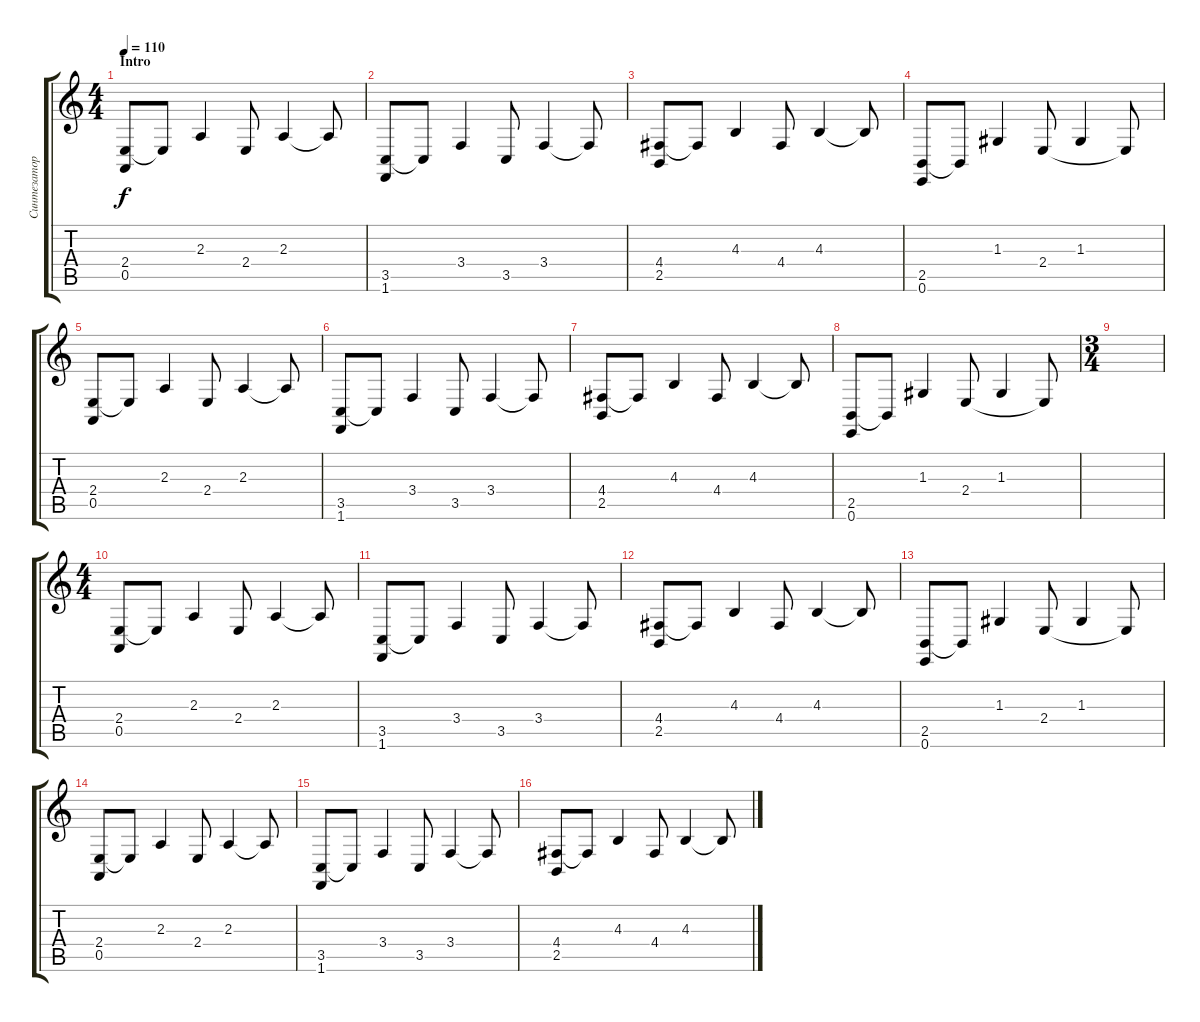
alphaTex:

\track ("Синтезатор" "Синтезатор") {instrument electricgrandpiano}
\staff {score tabs}
\tuning (E4 B3 G3 D3 A2 E2) {hide}
\ts (4 4)
\section ("" "Intro")
\tempo 110
\clef g2
\ks c
(2.4 0.5).8{dy f instrument electricgrandpiano} 2.4{t}.8 2.3.4 2.4.8 2.3.4 2.3{t}.8 |
(3.5 1.6).8 3.5{t}.8 3.4.4 3.5.8 3.4.4 3.4{t}.8 |
(4.4 2.5).8 4.4{t}.8 4.3.4 4.4.8 4.3.4 4.3{t}.8 |
(2.5 0.6).8 2.5{t}.8 1.3.4 2.4.8 1.3.4 2.4{t}.8 |
(2.4 0.5).8 2.4{t}.8 2.3.4 2.4.8 2.3.4 2.3{t}.8 |
(3.5 1.6).8 3.5{t}.8 3.4.4 3.5.8 3.4.4 3.4{t}.8 |
(4.4 2.5).8 4.4{t}.8 4.3.4 4.4.8 4.3.4 4.3{t}.8 |
(2.5 0.6).8 2.5{t}.8 1.3.4 2.4.8 1.3.4 2.4{t}.8 |
\ts (3 4)
|
\ts (4 4)
(2.4 0.5).8 2.4{t}.8 2.3.4 2.4.8 2.3.4 2.3{t}.8 |
(3.5 1.6).8 3.5{t}.8 3.4.4 3.5.8 3.4.4 3.4{t}.8 |
(4.4 2.5).8 4.4{t}.8 4.3.4 4.4.8 4.3.4 4.3{t}.8 |
(2.5 0.6).8 2.5{t}.8 1.3.4 2.4.8 1.3.4 2.4{t}.8 |
(2.4 0.5).8 2.4{t}.8 2.3.4 2.4.8 2.3.4 2.3{t}.8 |
(3.5 1.6).8 3.5{t}.8 3.4.4 3.5.8 3.4.4 3.4{t}.8 |
(4.4 2.5).8 4.4{t}.8 4.3.4 4.4.8 4.3.4 4.3{t}.8
